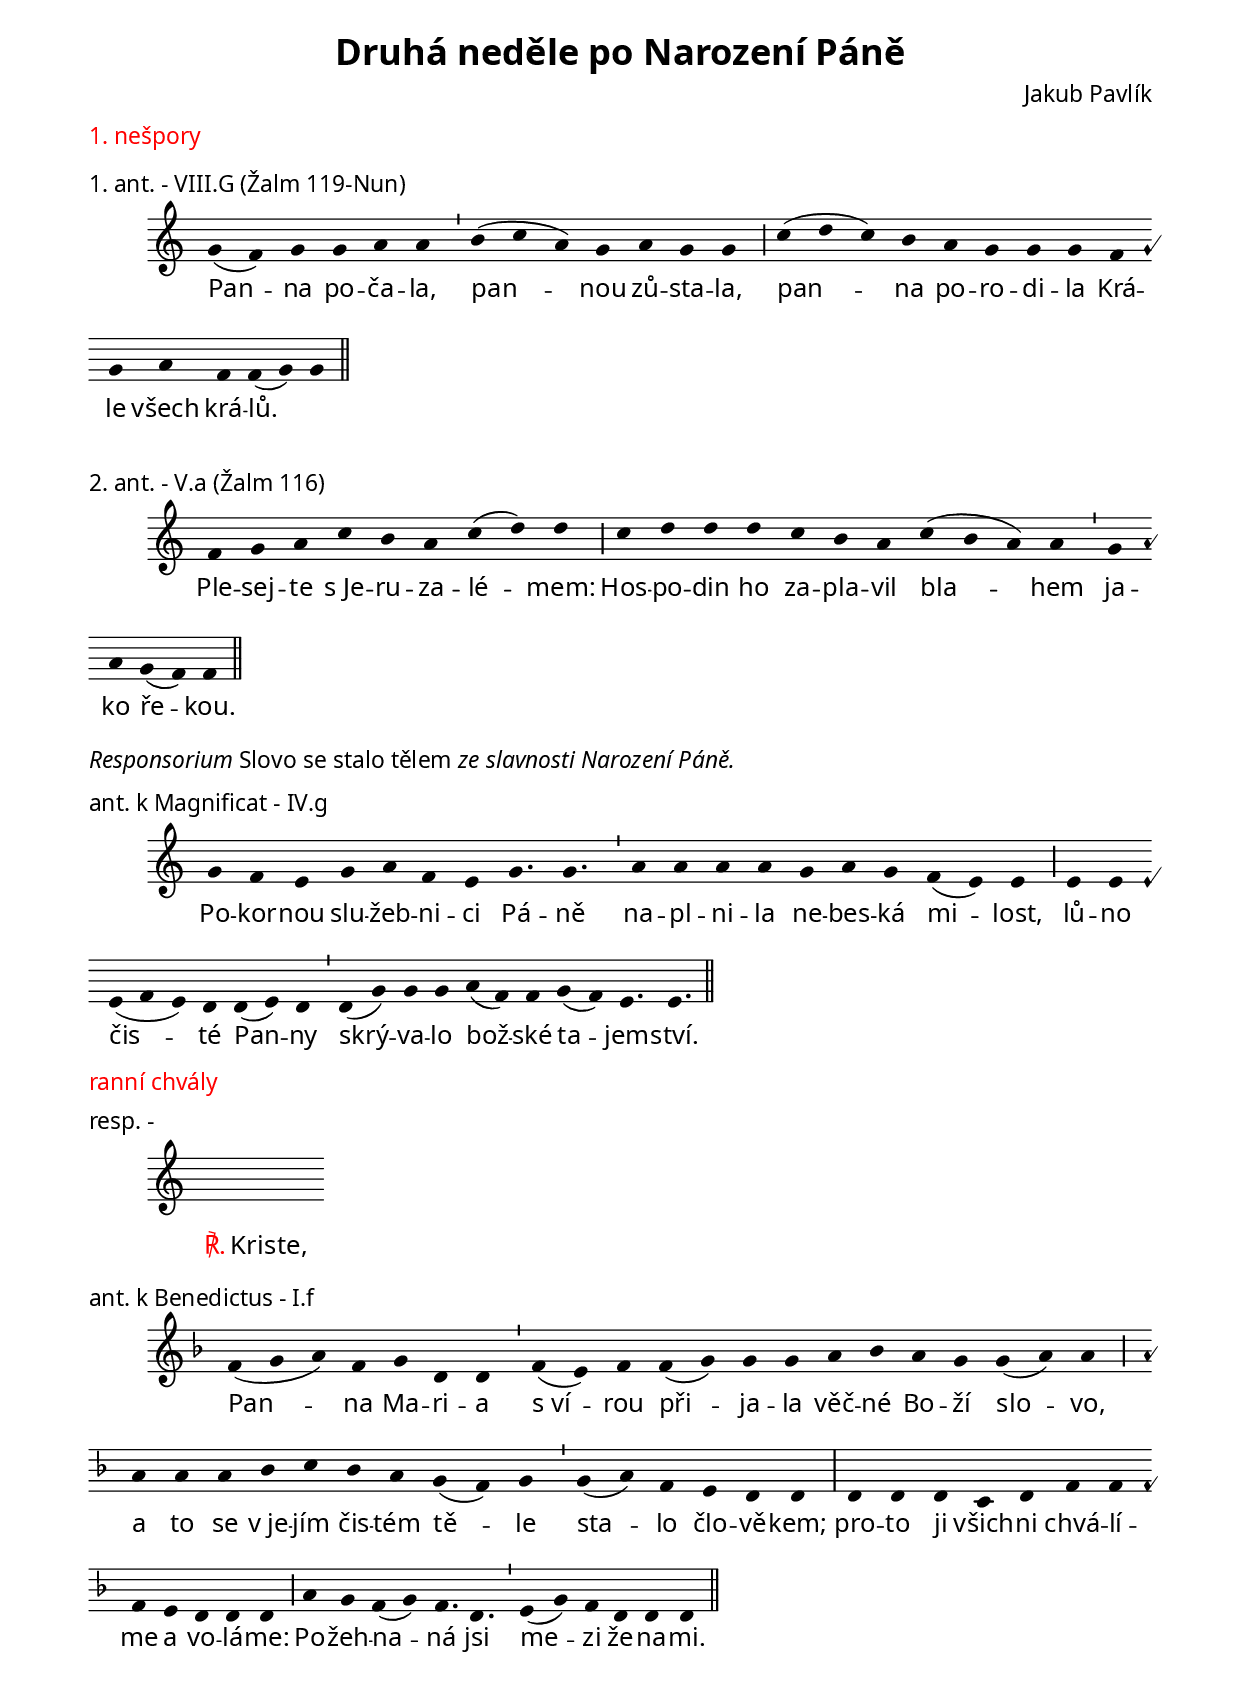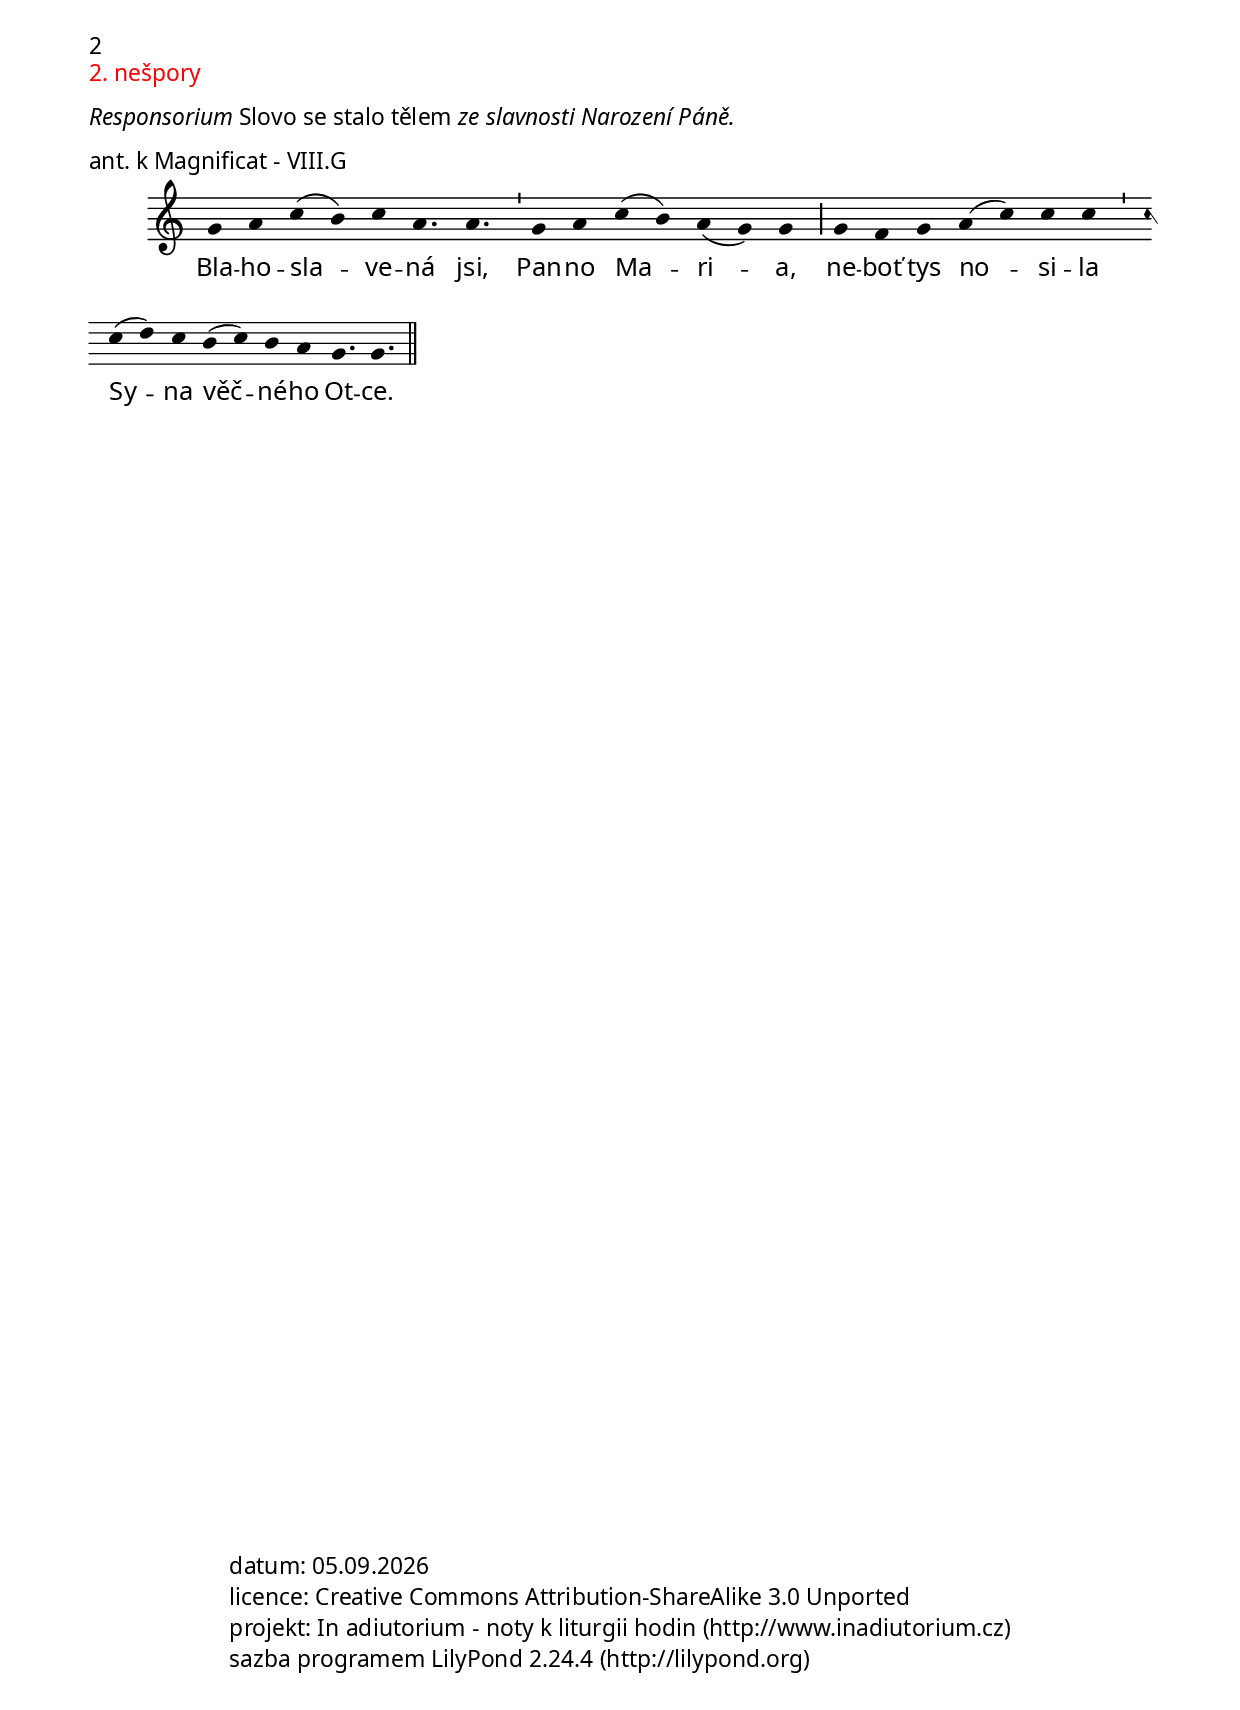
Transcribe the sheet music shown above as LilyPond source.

\version "2.17.25"

\header {
  title = "Druhá neděle po Narození Páně"
  composer = "Jakub Pavlík"
}

\include "spolecne.ly"
\include "dilyresponsorii.ly"

\markup {\nadpisHodinka {"1. nešpory"}}

\score {
  \relative c'' {
    \choralniRezim
    g( f) g g a a \barMin
    b( c a) g a g g \barMaior
    c( d c) b a g g g f g a f f( g) g \barFinalis
  }
  \addlyrics {
    Pan -- na po -- ča -- la,
    pan -- nou zů -- sta -- la,
    pan -- na po -- ro -- di -- la Krá -- le všech krá -- lů.
  }
  \header {
    quid = "1. ant."
    modus = "VIII"
    differentia = "G"
    psalmus = "Žalm 119-Nun"
    fons = "oktáv Narození Páně, 27.12., k Magnificat, druhá část jiný text"
    fial = "fial://vanoce_narozenipane.ly#27-amag?cast=2&+aleluja&jiny text"
    id = ""
    piece = \markup {\sestavTitulek}
  }
}

\score {
  \relative c' {
    \choralniRezim
    f4 g a c b a c( d) d \barMaior
    c d d d c b a c( b a) a \barMin
    g a g( f) f \barFinalis
  }
  \addlyrics {
    Ple -- sej -- te s_Je -- ru -- za -- lé -- mem:
    Hos -- po -- din ho za -- pla -- vil bla -- hem
    ja -- ko ře -- kou.
  }
  \header {
    quid = "2. ant."
    modus = "V"
    differentia = "a"
    psalmus = "Žalm 116"
    id = ""
    piece = \markup {\sestavTitulek}
  }
}

\score {
  \relative c' {
    \choralniRezim

  }
  \addlyrics {
    Na -- ro -- dil se nám ten, kte -- rý je věč -- ný,
    Bůh z_Bo -- ha, Svět -- lo ze Svět -- la.
  }
  \header {
    quid = "3. ant."
    modus = ""
    differentia = ""
    psalmus = "Flp 2"
    id = ""
    piece = \markup {\sestavTitulek}
  }
}

\markup\italic{Responsorium \upright{Slovo se stalo tělem} ze slavnosti Narození Páně.}

\score {
  \relative c'' {
    \choralniRezim
    g4 f e g a f e g4. g \barMin
    a4 a a a g a g f( e) e \barMaior

    e e e( f e) d d( e) d \barMin
    d( g) g g a( f) f g( f) e4. e \barFinalis
  }
  \addlyrics {
    Po -- kor -- nou slu -- žeb -- ni -- ci Pá -- ně
    na -- pl -- ni -- la ne -- bes -- ká mi -- lost,

    lů -- no čis -- té Pan -- ny
    skrý -- va -- lo bož -- ské ta -- jem -- ství.
  }
  \header {
    quid = "ant. k Magnificat"
    modus = "IV"
    differentia = "g"
    psalmus = "Magnificat"
    id = "ne1-amag"
    piece = \markup {\sestavTitulekBezZalmu}
  }
}

\markup {\nadpisHodinka {"ranní chvály"}}

\score {
  \relative c' {
    \choralniRezim

  }
  \addlyrics {
    Spra -- ved -- li -- vé -- mu vze -- šlo svět -- lo;
    na -- ro -- dil se Spa -- si -- tel všech li -- dí.
    A -- le -- lu -- ja.
  }
  \header {
    quid = "1. ant."
    modus = ""
    differentia = ""
    psalmus = "Žalm 118"
    id = ""
    piece = \markup {\sestavTitulek}
  }
}

\score {
  \relative c' {
    \choralniRezim

  }
  \addlyrics {
    Zpí -- vej -- me chva -- lo -- zpěv Pá -- nu,
    na -- še -- mu Bo -- hu.
  }
  \header {
    quid = "2. ant."
    modus = ""
    differentia = ""
    psalmus = "Dan 3-II"
    id = ""
    piece = \markup {\sestavTitulek}
  }
}

\score {
  \relative c' {
    \choralniRezim

  }
  \addlyrics {
    Lid byd -- lí -- cí v_tem -- no -- tách
    u -- vi -- děl ve -- li -- ké svět -- lo.
  }
  \header {
    quid = "3. ant."
    modus = ""
    differentia = ""
    psalmus = "Žalm 150"
    id = ""
    piece = \markup {\sestavTitulek}
  }
}

\score {
  \relative c' {
    \choralniRezim

    % R
    \neviditelna a

    % V
    \neviditelna a

    % R
    \neviditelna a

    % Slava
  }
  \addlyrics {
    \Response Kris -- te, Sy -- nu ži -- vé -- ho Bo -- ha,_*
    smi -- luj se nad ná -- mi.

    \Verse Ty, kte -- rýs byl pod -- dán Ma -- ri -- i a Jo -- se -- fo -- vi,_*
    \Response smi -- luj se nad ná -- mi.

    \textRespDoxologie
  }
  \header {
    quid = "resp."
    modus = ""
    id = ""
    piece = \markup {\sestavTitulekResp}
  }
}

\score {
  \relative c' {
    \choralniRezim
    \key f \major
    f4( g a) f g d d \barMin
    f( e) f f( g) g g a bes a g g( a) a \barMaior

    a a a bes c bes a g( f) g \barMin
    g( a) f e d d \barMax

    d d d c d f f f e d d d \barMaior

    a' g f( g) f4. d \barMin
    e4( g) f d d d \barFinalis
  }
  \addlyrics {
    Pan -- na Ma -- ri -- a
    s_ví -- rou při -- ja -- la věč -- né Bo -- ží slo -- vo,

    a to se v_je -- jím čis -- tém tě -- le
    sta -- lo člo -- vě -- kem;

    pro -- to ji všich -- ni chvá -- lí -- me a vo -- lá -- me:

    Po -- žeh -- na -- ná jsi me -- zi že -- na -- mi.
  }
  \header {
    quid = "ant. k Benedictus"
    modus = "I"
    differentia = "f"
    psalmus = "Benedictus"
    id = "rch-aben"
    piece = \markup {\sestavTitulekBezZalmu}
  }
}

\markup {\nadpisHodinka {"2. nešpory"}}

\score {
  \relative c' {
    \choralniRezim

  }
  \addlyrics {
    Za -- zá -- řil nám den spá -- sy,
    při -- pra -- vo -- va -- ný od vě -- ků,
    den věč -- né -- ho štěs -- tí.
  }
  \header {
    quid = "3. ant."
    modus = ""
    differentia = ""
    psalmus = "Žalm 110"
    id = ""
    piece = \markup {\sestavTitulek}
  }
}

\score {
  \relative c' {
    \choralniRezim

  }
  \addlyrics {
    Bůh se -- slal
    svou mi -- lost a věr -- nost.
  }
  \header {
    quid = "2. ant."
    modus = ""
    differentia = ""
    psalmus = "Žalm 115"
    id = ""
    piece = \markup {\sestavTitulek}
  }
}

\score {
  \relative c' {
    \choralniRezim

  }
  \addlyrics {
    Na -- ro -- dil se nám Král krá -- lů,
    Kris -- tus Pán:
    při -- šla k_nám spá -- sa svě -- ta,
    na -- še vy -- kou -- pe -- ní.
    A -- le -- lu -- ja.
  }
  \header {
    quid = "3. ant."
    modus = ""
    differentia = ""
    psalmus = "Zj 19"
    id = ""
    piece = \markup {\sestavTitulek}
  }
}

\markup\italic{Responsorium \upright{Slovo se stalo tělem} ze slavnosti Narození Páně.}

\score {
  \relative c'' {
    \choralniRezim
    g4 a c( b) c a4. a \barMin g4 a c( b) a( g) g \barMaior

    g f g a( c) c c \barMin
    c( d) c b( c) b a g4. g \barFinalis
  }
  \addlyrics {
    Bla -- ho -- sla -- ve -- ná jsi, Pan -- no Ma -- ri -- a,

    ne -- boť tys no -- si -- la
    Sy -- na věč -- né -- ho Ot -- ce.
  }
  \header {
    quid = "ant. k Magnificat"
    modus = "VIII"
    differentia = "G"
    psalmus = "Magnificat"
    fons = "Zacatek je z 1. ant. 1. nespor ze spolecnych textu o Panne Marii"
    fial = "commune/commune_maria.ly#1ne-a1?zacatek"
    id = "ne2-amag"
    piece = \markup {\sestavTitulekBezZalmu}
  }
}